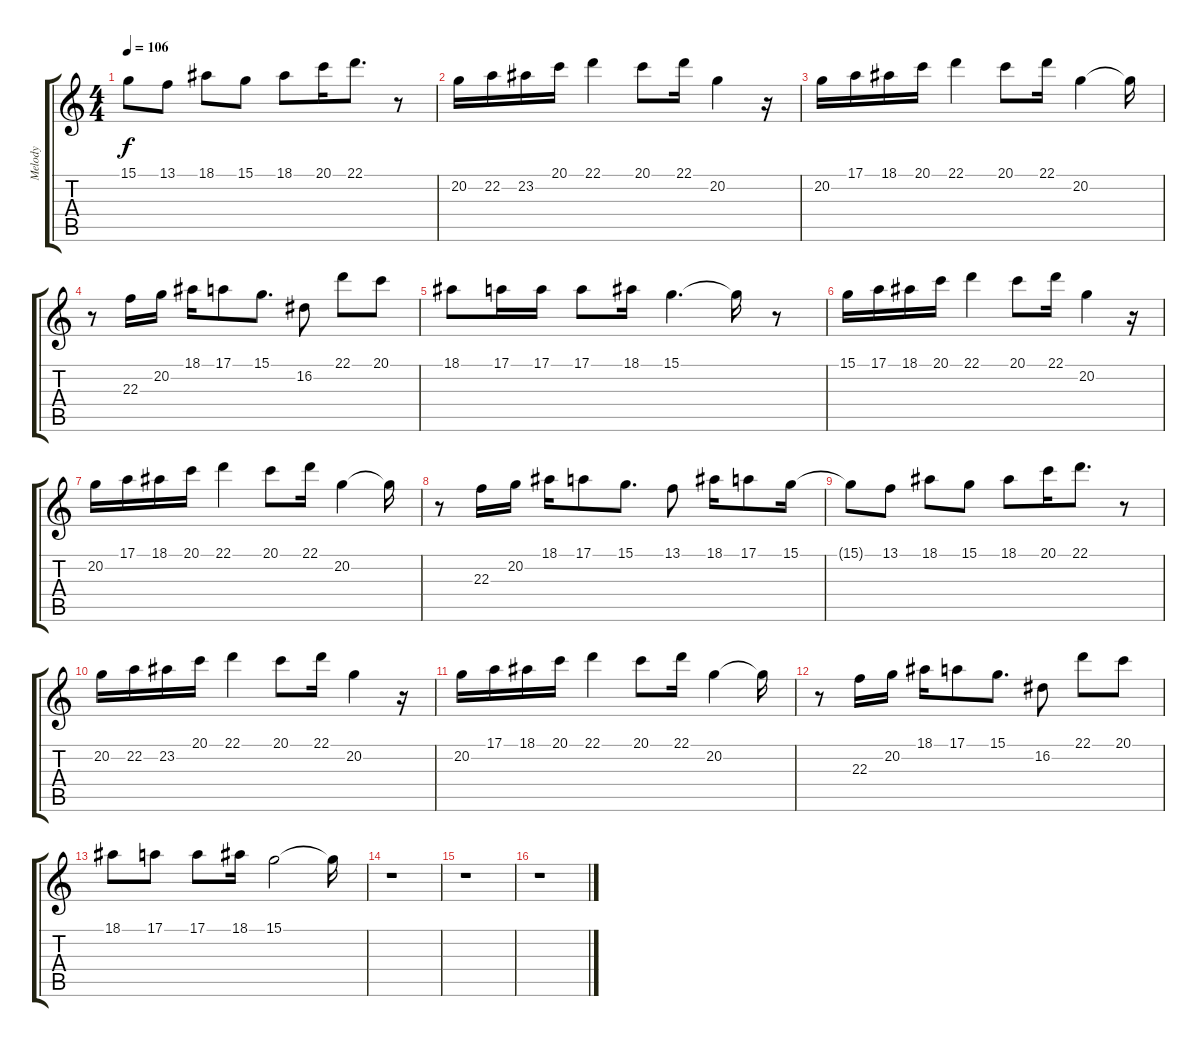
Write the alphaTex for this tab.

\track ("Melody" "Melody") {instrument flute}
\staff {score tabs}
\tuning (E4 B3 G3 D3 A2 E2) {hide}
\ts (4 4)
\tempo 106
\clef g2
\ks c
15.1{t}.8{dy f} 13.1.8 18.1.8 15.1.8 18.1.8 20.1.16 22.1.8{d} r.8 |
20.2.16 22.2.16 23.2.16 20.1.16 22.1.4 20.1.8 22.1.16 20.2.4 r.16 |
20.2.16 17.1.16 18.1.16 20.1.16 22.1.4 20.1.8 22.1.16 20.2.4 20.2{t}.16 |
r.8 22.3.16 20.2.16 18.1.16 17.1.8 15.1.8{d} 16.2.8 22.1.8 20.1.8 |
18.1.8 17.1.16 17.1.16 17.1.8 18.1.16 15.1.4{d} 15.1{t}.16 r.8 |
15.1.16 17.1.16 18.1.16 20.1.16 22.1.4 20.1.8 22.1.16 20.2.4 r.16 |
20.2.16 17.1.16 18.1.16 20.1.16 22.1.4 20.1.8 22.1.16 20.2.4 20.2{t}.16 |
r.8 22.3.16 20.2.16 18.1.16 17.1.8 15.1.8{d} 13.1.8 18.1.16 17.1.8 15.1.16 |
15.1{t}.8 13.1.8 18.1.8 15.1.8 18.1.8 20.1.16 22.1.8{d} r.8 |
20.2.16 22.2.16 23.2.16 20.1.16 22.1.4 20.1.8 22.1.16 20.2.4 r.16 |
20.2.16 17.1.16 18.1.16 20.1.16 22.1.4 20.1.8 22.1.16 20.2.4 20.2{t}.16 |
r.8 22.3.16 20.2.16 18.1.16 17.1.8 15.1.8{d} 16.2.8 22.1.8 20.1.8 |
18.1.8 17.1.8 17.1.8 18.1.16 15.1.2 15.1{t}.16 |
r.1 |
r.1 |
r.1
